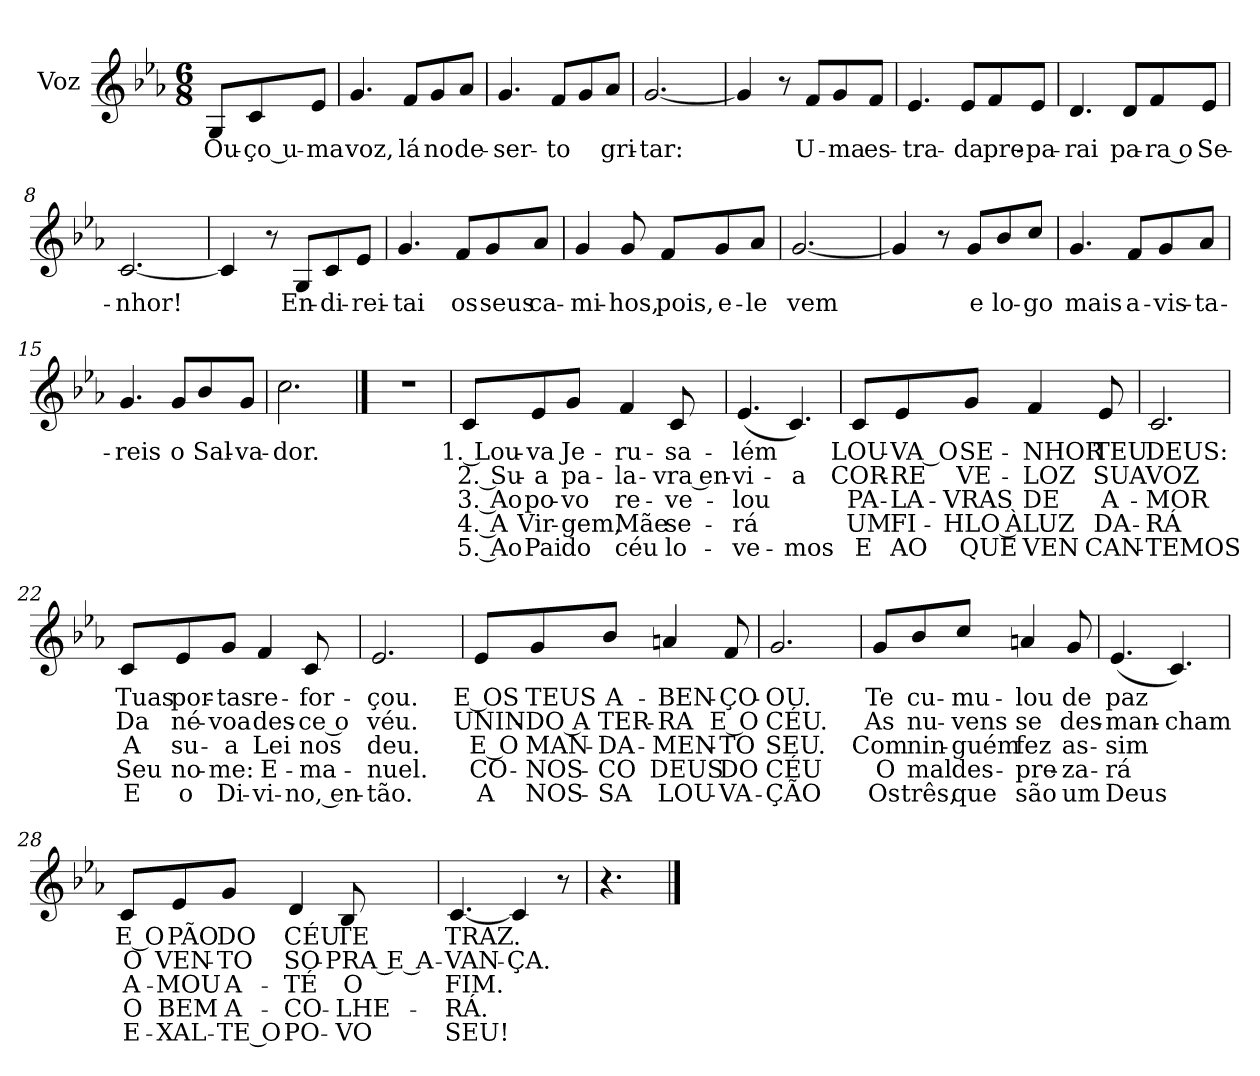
**kern	**text	**text	**text	**text	**text
*part1	*part1	*part1	*part1	*part1	*part1
*staff1	*staff1	*staff1	*staff1	*staff1	*staff1
*I"Voz	*	*	*	*	*
*I'Vo.	*	*	*	*	*
*clefG2	*	*	*	*	*
*k[b-e-a-]	*	*	*	*	*
*M6/8	*	*	*	*	*
*MM92	*	*	*	*	*
=1	=1	=1	=1	=1	=1
!	!LO:LY:b	!	!	!	!
8G/L	Ou-	.	.	.	.
!	!LO:LY:b	!	!	!	!
8c/	-ço u-	.	.	.	.
!	!LO:LY:b	!	!	!	!
8e-/J	-ma	.	.	.	.
=2	=2	=2	=2	=2	=2
!	!LO:LY:b	!	!	!	!
4.g/	voz,	.	.	.	.
!	!LO:LY:b	!	!	!	!
8f/L	lá	.	.	.	.
!	!LO:LY:b	!	!	!	!
8g/	no	.	.	.	.
!	!LO:LY:b	!	!	!	!
8a-/J	de-	.	.	.	.
=3	=3	=3	=3	=3	=3
!	!LO:LY:b	!	!	!	!
4.g/	-ser-	.	.	.	.
!	!LO:LY:b	!	!	!	!
8f/L	-to	.	.	.	.
8g/	.	.	.	.	.
!	!LO:LY:b	!	!	!	!
8a-/J	gri-	.	.	.	.
=4	=4	=4	=4	=4	=4
!	!LO:LY:b	!	!	!	!
[2.g/	-tar:	.	.	.	.
=5	=5	=5	=5	=5	=5
4g/]	.	.	.	.	.
8r	.	.	.	.	.
!	!LO:LY:b	!	!	!	!
8f/L	U-	.	.	.	.
!	!LO:LY:b	!	!	!	!
8g/	-ma	.	.	.	.
!	!LO:LY:b	!	!	!	!
8f/J	es-	.	.	.	.
!!LO:LB:g=z
=6	=6	=6	=6	=6	=6
!	!LO:LY:b	!	!	!	!
4.e-/	-tra-	.	.	.	.
!	!LO:LY:b	!	!	!	!
8e-/L	-da	.	.	.	.
!	!LO:LY:b	!	!	!	!
8f/	pre-	.	.	.	.
!	!LO:LY:b	!	!	!	!
8e-/J	-pa-	.	.	.	.
=7	=7	=7	=7	=7	=7
!	!LO:LY:b	!	!	!	!
4.d/	-rai	.	.	.	.
!	!LO:LY:b	!	!	!	!
8d/L	pa-	.	.	.	.
!	!LO:LY:b	!	!	!	!
8f/	-ra o	.	.	.	.
!	!LO:LY:b	!	!	!	!
8e-/J	Se-	.	.	.	.
=8	=8	=8	=8	=8	=8
!	!LO:LY:b	!	!	!	!
[2.c/	-nhor!	.	.	.	.
=9	=9	=9	=9	=9	=9
4c/]	.	.	.	.	.
8r	.	.	.	.	.
!	!LO:LY:b	!	!	!	!
8G/L	En-	.	.	.	.
!	!LO:LY:b	!	!	!	!
8c/	-di-	.	.	.	.
!	!LO:LY:b	!	!	!	!
8e-/J	-rei-	.	.	.	.
=10	=10	=10	=10	=10	=10
!	!LO:LY:b	!	!	!	!
4.g/	-tai	.	.	.	.
!	!LO:LY:b	!	!	!	!
8f/L	os	.	.	.	.
!	!LO:LY:b	!	!	!	!
8g/	seus	.	.	.	.
!	!LO:LY:b	!	!	!	!
8a-/J	ca-	.	.	.	.
=11	=11	=11	=11	=11	=11
!	!LO:LY:b	!	!	!	!
4g/	-mi-	.	.	.	.
!	!LO:LY:b	!	!	!	!
8g/	-hos,	.	.	.	.
!	!LO:LY:b	!	!	!	!
8f/L	pois,	.	.	.	.
!	!LO:LY:b	!	!	!	!
8g/	e-	.	.	.	.
!	!LO:LY:b	!	!	!	!
8a-/J	-le	.	.	.	.
!!LO:LB:g=z
=12	=12	=12	=12	=12	=12
!	!LO:LY:b	!	!	!	!
[2.g/	vem	.	.	.	.
=13	=13	=13	=13	=13	=13
4g/]	.	.	.	.	.
8r	.	.	.	.	.
!	!LO:LY:b	!	!	!	!
8g/L	e	.	.	.	.
!	!LO:LY:b	!	!	!	!
8b-/	lo-	.	.	.	.
!	!LO:LY:b	!	!	!	!
8cc/J	-go	.	.	.	.
=14	=14	=14	=14	=14	=14
!	!LO:LY:b	!	!	!	!
4.g/	mais	.	.	.	.
!	!LO:LY:b	!	!	!	!
8f/L	a-	.	.	.	.
!	!LO:LY:b	!	!	!	!
8g/	-vis-	.	.	.	.
!	!LO:LY:b	!	!	!	!
8a-/J	-ta-	.	.	.	.
=15	=15	=15	=15	=15	=15
!	!LO:LY:b	!	!	!	!
4.g/	-reis	.	.	.	.
!	!LO:LY:b	!	!	!	!
8g/L	o	.	.	.	.
!	!LO:LY:b	!	!	!	!
8b-/	Sal-	.	.	.	.
!	!LO:LY:b	!	!	!	!
8g/J	-va-	.	.	.	.
=16	=16	=16	=16	=16	=16
!	!LO:LY:b	!	!	!	!
2.cc\	-dor.	.	.	.	.
!!LO:LB:g=z
==17	==17	==17	==17	==17	==17
2.r	.	.	.	.	.
=18	=18	=18	=18	=18	=18
!	!LO:LY:b	!LO:LY:b	!LO:LY:b	!LO:LY:b	!LO:LY:b
8c/L	1. Lou-	2. Su-	3. Ao	4. A	5. Ao
!	!LO:LY:b	!LO:LY:b	!LO:LY:b	!LO:LY:b	!LO:LY:b
8e-/	-va	-a	po-	Vir-	Pai
!	!LO:LY:b	!LO:LY:b	!LO:LY:b	!LO:LY:b	!LO:LY:b
8g/J	Je-	pa-	-vo	-gem,	do
!	!LO:LY:b	!LO:LY:b	!LO:LY:b	!LO:LY:b	!LO:LY:b
4f/	-ru-	-la-	re-	Mãe	céu
!	!LO:LY:b	!LO:LY:b	!LO:LY:b	!LO:LY:b	!LO:LY:b
8c/	-sa-	-vra en-	-ve-	se-	lo-
=19	=19	=19	=19	=19	=19
!	!LO:LY:b	!LO:LY:b	!LO:LY:b	!LO:LY:b	!LO:LY:b
(<4.e-/	-lém	-vi-	-lou	-rá	-ve-
!	!	!LO:LY:b	!	!	!LO:LY:b
4.c/)	.	-a	.	.	-mos
=20	=20	=20	=20	=20	=20
!	!LO:LY:b	!LO:LY:b	!LO:LY:b	!LO:LY:b	!LO:LY:b
8c/L	LOU-	COR-	PA-	UM	E
!	!LO:LY:b	!LO:LY:b	!LO:LY:b	!LO:LY:b	!LO:LY:b
8e-/	-VA O	-RE	-LA-	FI-	AO
!	!LO:LY:b	!LO:LY:b	!LO:LY:b	!LO:LY:b	!LO:LY:b
8g/J	SE-	VE-	-VRAS	-HLO À	QUE
!	!LO:LY:b	!LO:LY:b	!LO:LY:b	!LO:LY:b	!LO:LY:b
4f/	-NHOR	-LOZ	DE	LUZ	VEN
!	!LO:LY:b	!LO:LY:b	!LO:LY:b	!LO:LY:b	!LO:LY:b
8e-/	TEU	SUA	A-	DA-	CAN-
=21	=21	=21	=21	=21	=21
!	!LO:LY:b	!LO:LY:b	!LO:LY:b	!LO:LY:b	!LO:LY:b
2.c/	DEUS:	VOZ	-MOR	-RÁ	-TEMOS
!!LO:LB:g=z
=22	=22	=22	=22	=22	=22
!	!LO:LY:b	!LO:LY:b	!LO:LY:b	!LO:LY:b	!LO:LY:b
8c/L	Tuas	Da	A	Seu	E
!	!LO:LY:b	!LO:LY:b	!LO:LY:b	!LO:LY:b	!LO:LY:b
8e-/	por-	né-	su-	no-	o
!	!LO:LY:b	!LO:LY:b	!LO:LY:b	!LO:LY:b	!LO:LY:b
8g/J	-tas	-voa	-a	-me:	Di-
!	!LO:LY:b	!LO:LY:b	!LO:LY:b	!LO:LY:b	!LO:LY:b
4f/	re-	des-	Lei	E-	-vi-
!	!LO:LY:b	!LO:LY:b	!LO:LY:b	!LO:LY:b	!LO:LY:b
8c/	-for-	-ce o	nos	-ma-	-no, en-
=23	=23	=23	=23	=23	=23
!	!LO:LY:b	!LO:LY:b	!LO:LY:b	!LO:LY:b	!LO:LY:b
2.e-/	-çou.	véu.	deu.	-nuel.	-tão.
=24	=24	=24	=24	=24	=24
!	!LO:LY:b	!LO:LY:b	!LO:LY:b	!LO:LY:b	!LO:LY:b
8e-/L	E OS	UNIN-	E O	CO-	A
!	!LO:LY:b	!LO:LY:b	!LO:LY:b	!LO:LY:b	!LO:LY:b
8g/	TEUS	-DO A	MAN-	-NOS-	NOS-
!	!LO:LY:b	!LO:LY:b	!LO:LY:b	!LO:LY:b	!LO:LY:b
8b-/J	A-	TER-	-DA-	-CO	-SA
!	!LO:LY:b	!LO:LY:b	!LO:LY:b	!LO:LY:b	!LO:LY:b
4an/	-BEN-	-RA	-MEN-	DEUS	LOU-
!	!LO:LY:b	!LO:LY:b	!LO:LY:b	!LO:LY:b	!LO:LY:b
8f/	-ÇO-	E O	-TO	DO	-VA-
=25	=25	=25	=25	=25	=25
!	!LO:LY:b	!LO:LY:b	!LO:LY:b	!LO:LY:b	!LO:LY:b
2.g/	-OU.	CÉU.	SEU.	CÉU	-ÇÃO
=26	=26	=26	=26	=26	=26
!	!LO:LY:b	!LO:LY:b	!LO:LY:b	!LO:LY:b	!LO:LY:b
8g/L	Te	As	Com	O	Os
!	!LO:LY:b	!LO:LY:b	!LO:LY:b	!LO:LY:b	!LO:LY:b
8b-/	cu-	nu-	nin-	mal	três,
!	!LO:LY:b	!LO:LY:b	!LO:LY:b	!LO:LY:b	!LO:LY:b
8cc/J	-mu-	-vens	-guém	des-	que
!	!LO:LY:b	!LO:LY:b	!LO:LY:b	!LO:LY:b	!LO:LY:b
4an/	-lou	se	fez	-pre-	são
!	!LO:LY:b	!LO:LY:b	!LO:LY:b	!LO:LY:b	!LO:LY:b
8g/	de	des-	as-	-za-	um
!!LO:LB:g=z
=27	=27	=27	=27	=27	=27
!	!LO:LY:b	!LO:LY:b	!LO:LY:b	!LO:LY:b	!LO:LY:b
(<4.e-/	paz	-man-	-sim	-rá	Deus
!	!	!LO:LY:b	!	!	!
4.c/)	.	-cham	.	.	.
=28	=28	=28	=28	=28	=28
!	!LO:LY:b	!LO:LY:b	!LO:LY:b	!LO:LY:b	!LO:LY:b
8c/L	E O	O	A-	O	E-
!	!LO:LY:b	!LO:LY:b	!LO:LY:b	!LO:LY:b	!LO:LY:b
8e-/	PÃO	VEN-	-MOU	BEM	-XAL-
!	!LO:LY:b	!LO:LY:b	!LO:LY:b	!LO:LY:b	!LO:LY:b
8g/J	DO	-TO	A-	A-	-TE O
!	!LO:LY:b	!LO:LY:b	!LO:LY:b	!LO:LY:b	!LO:LY:b
4d/	CÉU	SO-	-TÉ	-CO-	PO-
!	!LO:LY:b	!LO:LY:b	!LO:LY:b	!LO:LY:b	!LO:LY:b
8B-/	TE	-PRA E A-	O	-LHE-	-VO
=29	=29	=29	=29	=29	=29
!	!LO:LY:b	!LO:LY:b	!LO:LY:b	!LO:LY:b	!LO:LY:b
[4.c/	TRAZ.	-VAN-	FIM.	-RÁ.	SEU!
!	!	!LO:LY:b	!	!	!
4c/]	.	-ÇA.	.	.	.
8r	.	.	.	.	.
=30	=30	=30	=30	=30	=30
4.r	.	.	.	.	.
==	==	==	==	==	==
*-	*-	*-	*-	*-	*-
